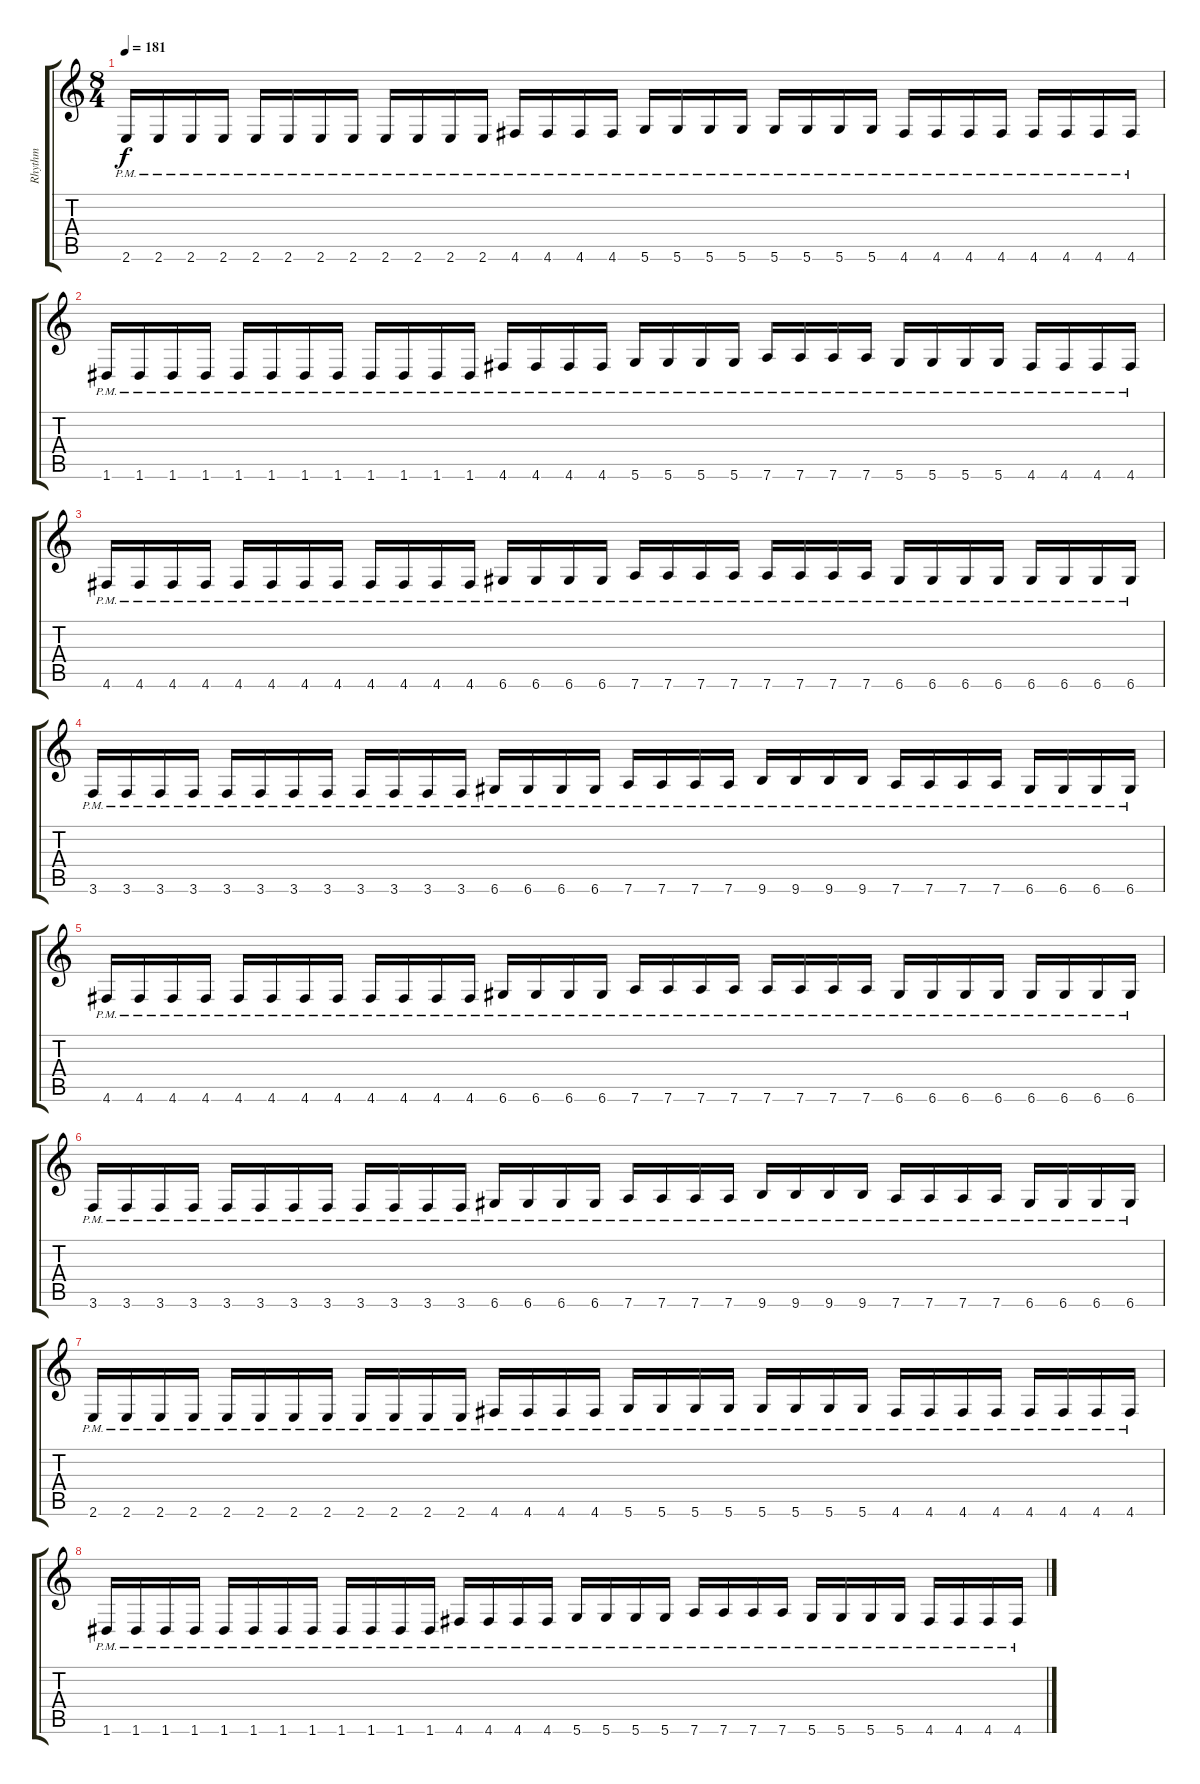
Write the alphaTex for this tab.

\track ("Rhythm" "Rhythm") {instrument distortionguitar}
\staff {score tabs}
\tuning (D4 A3 F3 C3 G2 D2) {hide}
\ts (8 4)
\tempo 181
\clef g2
\ks c
2.6{pm}.16{dy f} 2.6{pm}.16 2.6{pm}.16 2.6{pm}.16 2.6{pm}.16 2.6{pm}.16 2.6{pm}.16 2.6{pm}.16 2.6{pm}.16 2.6{pm}.16 2.6{pm}.16 2.6{pm}.16 4.6{pm}.16 4.6{pm}.16 4.6{pm}.16 4.6{pm}.16 5.6{pm}.16 5.6{pm}.16 5.6{pm}.16 5.6{pm}.16 5.6{pm}.16 5.6{pm}.16 5.6{pm}.16 5.6{pm}.16 4.6{pm}.16 4.6{pm}.16 4.6{pm}.16 4.6{pm}.16 4.6{pm}.16 4.6{pm}.16 4.6{pm}.16 4.6{pm}.16 |
1.6{pm}.16 1.6{pm}.16 1.6{pm}.16 1.6{pm}.16 1.6{pm}.16 1.6{pm}.16 1.6{pm}.16 1.6{pm}.16 1.6{pm}.16 1.6{pm}.16 1.6{pm}.16 1.6{pm}.16 4.6{pm}.16 4.6{pm}.16 4.6{pm}.16 4.6{pm}.16 5.6{pm}.16 5.6{pm}.16 5.6{pm}.16 5.6{pm}.16 7.6{pm}.16 7.6{pm}.16 7.6{pm}.16 7.6{pm}.16 5.6{pm}.16 5.6{pm}.16 5.6{pm}.16 5.6{pm}.16 4.6{pm}.16 4.6{pm}.16 4.6{pm}.16 4.6{pm}.16 |
4.6{pm}.16 4.6{pm}.16 4.6{pm}.16 4.6{pm}.16 4.6{pm}.16 4.6{pm}.16 4.6{pm}.16 4.6{pm}.16 4.6{pm}.16 4.6{pm}.16 4.6{pm}.16 4.6{pm}.16 6.6{pm}.16 6.6{pm}.16 6.6{pm}.16 6.6{pm}.16 7.6{pm}.16 7.6{pm}.16 7.6{pm}.16 7.6{pm}.16 7.6{pm}.16 7.6{pm}.16 7.6{pm}.16 7.6{pm}.16 6.6{pm}.16 6.6{pm}.16 6.6{pm}.16 6.6{pm}.16 6.6{pm}.16 6.6{pm}.16 6.6{pm}.16 6.6{pm}.16 |
3.6{pm}.16 3.6{pm}.16 3.6{pm}.16 3.6{pm}.16 3.6{pm}.16 3.6{pm}.16 3.6{pm}.16 3.6{pm}.16 3.6{pm}.16 3.6{pm}.16 3.6{pm}.16 3.6{pm}.16 6.6{pm}.16 6.6{pm}.16 6.6{pm}.16 6.6{pm}.16 7.6{pm}.16 7.6{pm}.16 7.6{pm}.16 7.6{pm}.16 9.6{pm}.16 9.6{pm}.16 9.6{pm}.16 9.6{pm}.16 7.6{pm}.16 7.6{pm}.16 7.6{pm}.16 7.6{pm}.16 6.6{pm}.16 6.6{pm}.16 6.6{pm}.16 6.6{pm}.16 |
4.6{pm}.16 4.6{pm}.16 4.6{pm}.16 4.6{pm}.16 4.6{pm}.16 4.6{pm}.16 4.6{pm}.16 4.6{pm}.16 4.6{pm}.16 4.6{pm}.16 4.6{pm}.16 4.6{pm}.16 6.6{pm}.16 6.6{pm}.16 6.6{pm}.16 6.6{pm}.16 7.6{pm}.16 7.6{pm}.16 7.6{pm}.16 7.6{pm}.16 7.6{pm}.16 7.6{pm}.16 7.6{pm}.16 7.6{pm}.16 6.6{pm}.16 6.6{pm}.16 6.6{pm}.16 6.6{pm}.16 6.6{pm}.16 6.6{pm}.16 6.6{pm}.16 6.6{pm}.16 |
3.6{pm}.16 3.6{pm}.16 3.6{pm}.16 3.6{pm}.16 3.6{pm}.16 3.6{pm}.16 3.6{pm}.16 3.6{pm}.16 3.6{pm}.16 3.6{pm}.16 3.6{pm}.16 3.6{pm}.16 6.6{pm}.16 6.6{pm}.16 6.6{pm}.16 6.6{pm}.16 7.6{pm}.16 7.6{pm}.16 7.6{pm}.16 7.6{pm}.16 9.6{pm}.16 9.6{pm}.16 9.6{pm}.16 9.6{pm}.16 7.6{pm}.16 7.6{pm}.16 7.6{pm}.16 7.6{pm}.16 6.6{pm}.16 6.6{pm}.16 6.6{pm}.16 6.6{pm}.16 |
2.6{pm}.16 2.6{pm}.16 2.6{pm}.16 2.6{pm}.16 2.6{pm}.16 2.6{pm}.16 2.6{pm}.16 2.6{pm}.16 2.6{pm}.16 2.6{pm}.16 2.6{pm}.16 2.6{pm}.16 4.6{pm}.16 4.6{pm}.16 4.6{pm}.16 4.6{pm}.16 5.6{pm}.16 5.6{pm}.16 5.6{pm}.16 5.6{pm}.16 5.6{pm}.16 5.6{pm}.16 5.6{pm}.16 5.6{pm}.16 4.6{pm}.16 4.6{pm}.16 4.6{pm}.16 4.6{pm}.16 4.6{pm}.16 4.6{pm}.16 4.6{pm}.16 4.6{pm}.16 |
1.6{pm}.16 1.6{pm}.16 1.6{pm}.16 1.6{pm}.16 1.6{pm}.16 1.6{pm}.16 1.6{pm}.16 1.6{pm}.16 1.6{pm}.16 1.6{pm}.16 1.6{pm}.16 1.6{pm}.16 4.6{pm}.16 4.6{pm}.16 4.6{pm}.16 4.6{pm}.16 5.6{pm}.16 5.6{pm}.16 5.6{pm}.16 5.6{pm}.16 7.6{pm}.16 7.6{pm}.16 7.6{pm}.16 7.6{pm}.16 5.6{pm}.16 5.6{pm}.16 5.6{pm}.16 5.6{pm}.16 4.6{pm}.16 4.6{pm}.16 4.6{pm}.16 4.6{pm}.16
